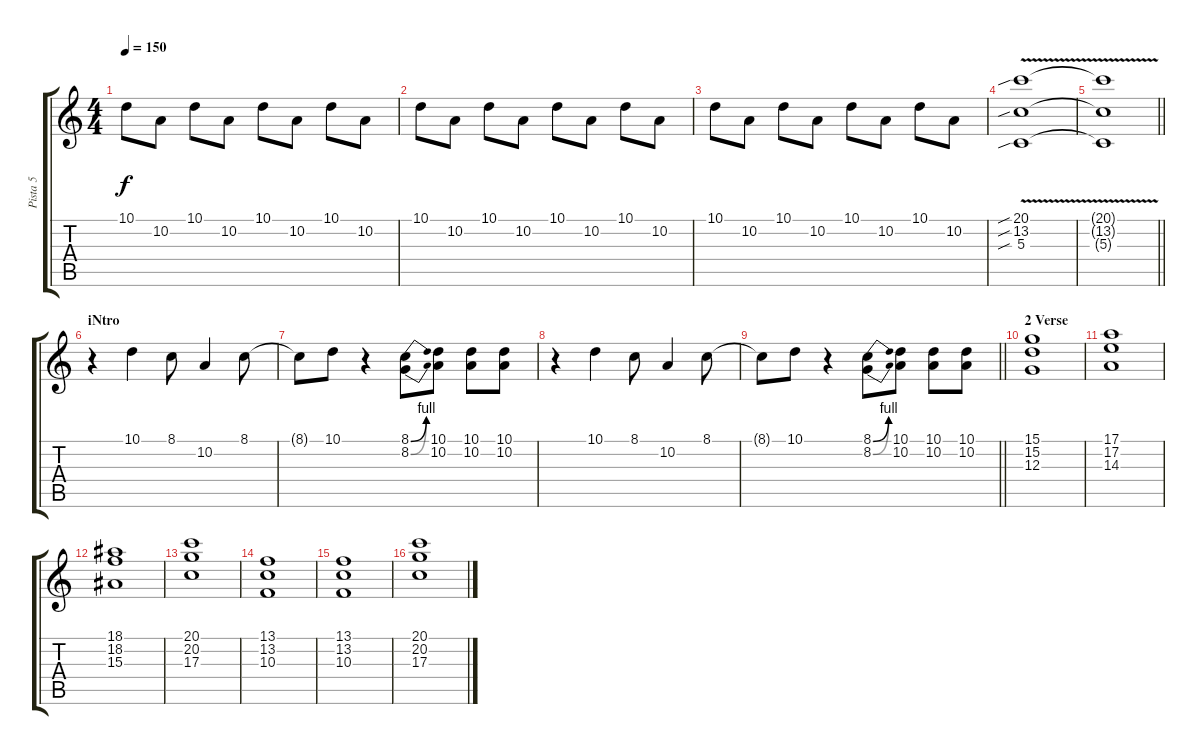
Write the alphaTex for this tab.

\track ("Pista 5" "Pista 5") {instrument lead1square}
\staff {score tabs}
\tuning (E4 B3 G3 D3 A2 E2) {hide}
\ts (4 4)
\tempo 150
\clef g2
\ks c
10.1.8{dy f} 10.2.8 10.1.8 10.2.8 10.1.8 10.2.8 10.1.8 10.2.8 |
10.1.8 10.2.8 10.1.8 10.2.8 10.1.8 10.2.8 10.1.8 10.2.8 |
10.1.8 10.2.8 10.1.8 10.2.8 10.1.8 10.2.8 10.1.8 10.2.8 |
(20.1{sib} 13.2{sib} 5.3{v sib}).1 |
\barLineRight lightlight
(20.1{t} 13.2{t} 5.3{t}).1 |
\section ("" "iNtro")
r.4{volume 11 instrument lead2sawtooth} 10.1.4 8.1.8 10.2.4 8.1.8 |
8.1{t}.8 10.1.8 r.4 (8.1{be (bend 0 0 60 4)} 8.2{be (bend 0 0 60 4)}).8 (10.1 10.2).8 (10.1 10.2).8 (10.1 10.2).8 |
r.4{volume 11 instrument lead2sawtooth} 10.1.4 8.1.8 10.2.4 8.1.8 |
\barLineRight lightlight
8.1{t}.8 10.1.8 r.4 (8.1{be (bend 0 0 60 4)} 8.2{be (bend 0 0 60 4)}).8 (10.1 10.2).8 (10.1 10.2).8 (10.1 10.2).8 |
\section ("" "2 Verse")
(15.1 15.2 12.3).1 |
(17.1 17.2 14.3).1 |
(18.1 18.2 15.3).1 |
(20.1 20.2 17.3).1 |
(13.1 13.2 10.3).1 |
(13.1 13.2 10.3).1 |
(20.1 20.2 17.3).1
